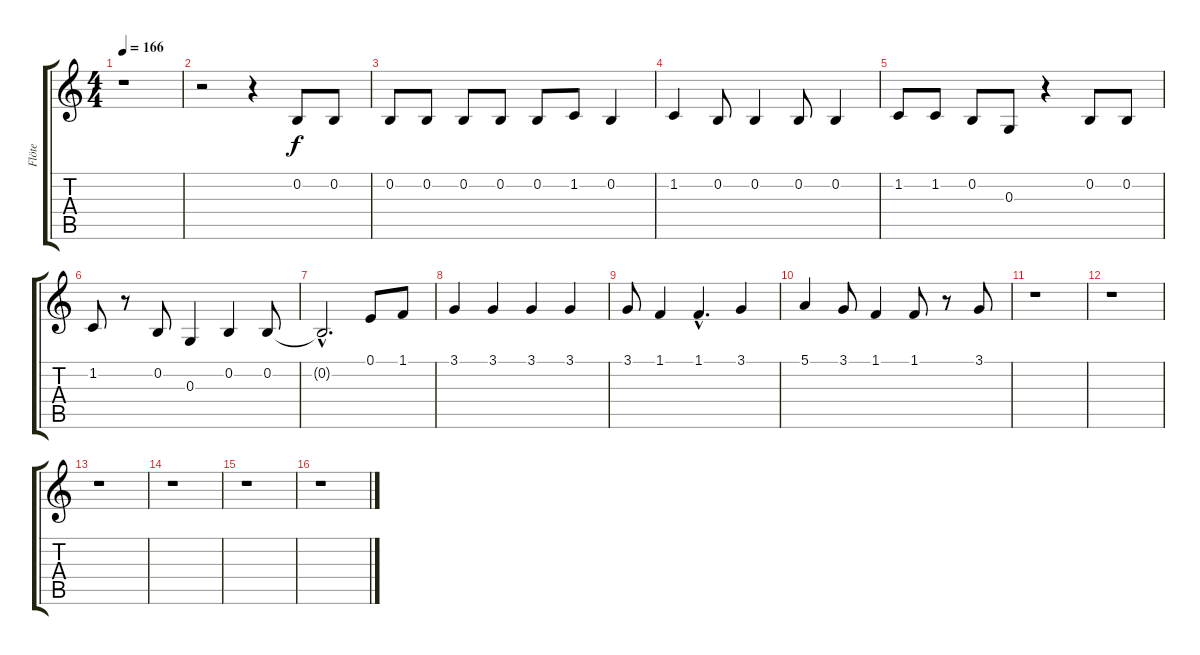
\track ("Flöte" "Flöte") {instrument clarinet}
\staff {score tabs}
\tuning (E4 B3 G3 D3 A2 E2) {hide}
\ts (4 4)
\tempo 166
\clef g2
\ks c
r.1{dy f} |
r.2 r.4 0.2.8 0.2.8 |
0.2.8 0.2.8 0.2.8 0.2.8 0.2.8 1.2.8 0.2.4 |
1.2.4 0.2.8 0.2.4 0.2.8 0.2.4 |
1.2.8 1.2.8 0.2.8 0.3.8 r.4 0.2.8 0.2.8 |
1.2.8 r.8 0.2.8 0.3.4 0.2.4 0.2.8 |
0.2{hac t}.2{d} 0.1.8 1.1.8 |
3.1.4 3.1.4 3.1.4 3.1.4 |
3.1.8 1.1.4 1.1{hac}.4{d} 3.1.4 |
5.1.4 3.1.8 1.1.4 1.1.8 r.8 3.1.8 |
r.1 |
r.1 |
r.1 |
r.1 |
r.1 |
r.1
